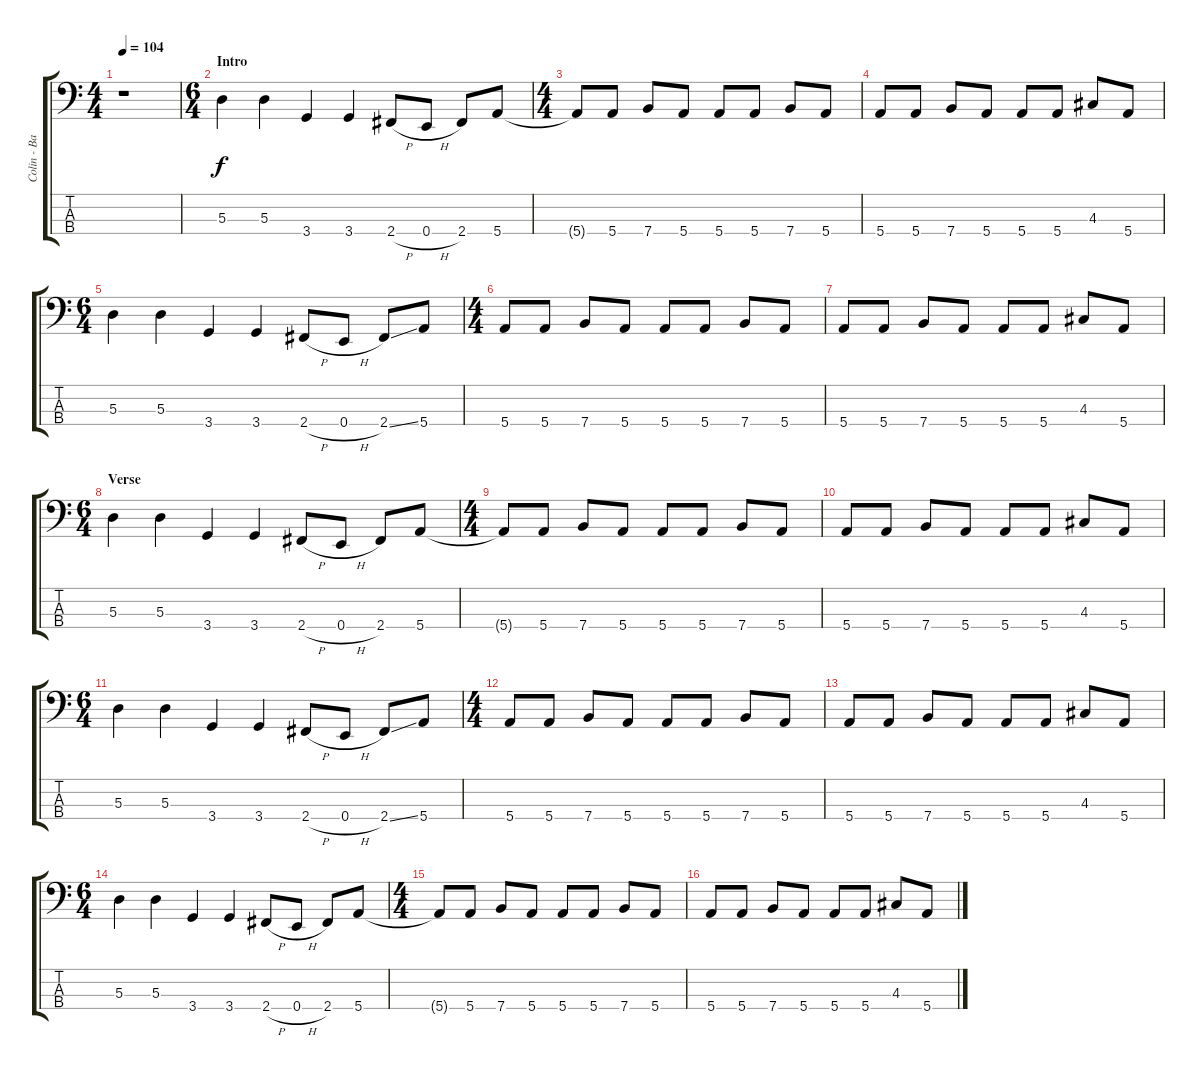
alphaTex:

\track ("Colin - Bass" "Colin - Ba") {instrument electricbassfinger}
\staff {score tabs}
\tuning (G2 D2 A1 E1) {hide}
\ts (4 4)
\tempo 104
\clef f4
\ks c
r.1{dy f instrument electricbassfinger} |
\ts (6 4)
\section ("" "Intro")
5.3.4 5.3.4 3.4.4 3.4.4 2.4{h}.8 0.4{h}.8 2.4.8 5.4.8 |
\ts (4 4)
5.4{t}.8 5.4.8 7.4.8 5.4.8 5.4.8 5.4.8 7.4.8 5.4.8 |
5.4.8 5.4.8 7.4.8 5.4.8 5.4.8 5.4.8 4.3.8 5.4.8 |
\ts (6 4)
5.3.4 5.3.4 3.4.4 3.4.4 2.4{h}.8 0.4{h}.8 2.4{ss}.8 5.4.8 |
\ts (4 4)
5.4.8 5.4.8 7.4.8 5.4.8 5.4.8 5.4.8 7.4.8 5.4.8 |
5.4.8 5.4.8 7.4.8 5.4.8 5.4.8 5.4.8 4.3.8 5.4.8 |
\ts (6 4)
\section ("" "Verse")
5.3.4 5.3.4 3.4.4 3.4.4 2.4{h}.8 0.4{h}.8 2.4.8 5.4.8 |
\ts (4 4)
5.4{t}.8 5.4.8 7.4.8 5.4.8 5.4.8 5.4.8 7.4.8 5.4.8 |
5.4.8 5.4.8 7.4.8 5.4.8 5.4.8 5.4.8 4.3.8 5.4.8 |
\ts (6 4)
5.3.4 5.3.4 3.4.4 3.4.4 2.4{h}.8 0.4{h}.8 2.4{ss}.8 5.4.8 |
\ts (4 4)
5.4.8 5.4.8 7.4.8 5.4.8 5.4.8 5.4.8 7.4.8 5.4.8 |
5.4.8 5.4.8 7.4.8 5.4.8 5.4.8 5.4.8 4.3.8 5.4.8 |
\ts (6 4)
5.3.4 5.3.4 3.4.4 3.4.4 2.4{h}.8 0.4{h}.8 2.4.8 5.4.8 |
\ts (4 4)
5.4{t}.8 5.4.8 7.4.8 5.4.8 5.4.8 5.4.8 7.4.8 5.4.8 |
5.4.8 5.4.8 7.4.8 5.4.8 5.4.8 5.4.8 4.3.8 5.4.8
